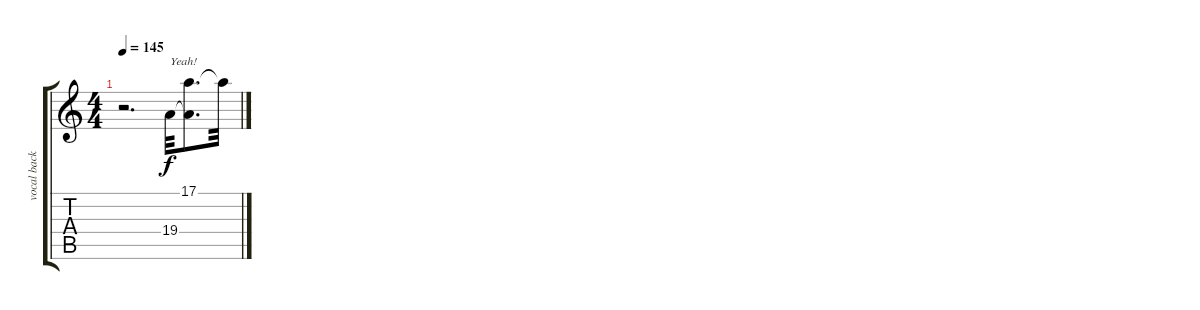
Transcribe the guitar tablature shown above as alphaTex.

\track ("vocal backup" "vocal back") {instrument lead1square}
\staff {score tabs}
\tuning (E4 B3 G3 D3 A2 E2) {hide}
\ts (4 4)
\tempo 145
\clef g2
\ks c
r.2{d dy f} 19.4.32{txt "Yeah!"} (17.1 19.4{t}).8{d} 17.1{t}.32
